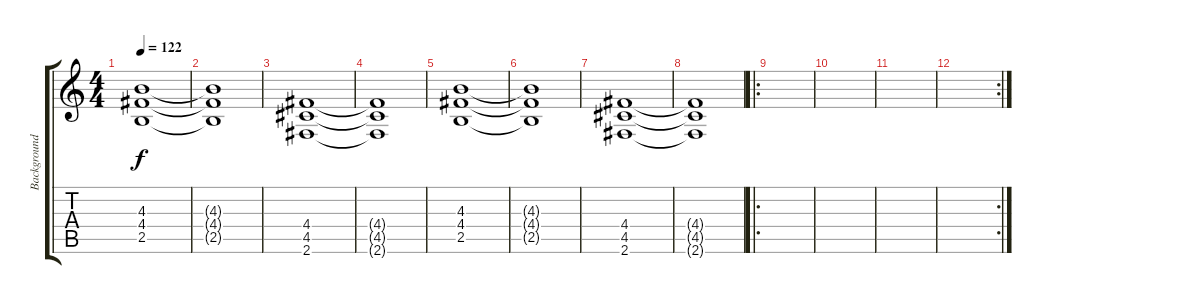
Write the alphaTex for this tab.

\track ("Background" "Background") {instrument distortionguitar}
\staff {score tabs}
\tuning (E4 B3 G3 D3 A2 E2) {hide}
\ts (4 4)
\tempo 122
\clef g2
\ks c
(4.3 4.4 2.5).1{dy f instrument stringensemble1} |
(4.3{t} 4.4{t} 2.5{t}).1 |
(4.4 4.5 2.6).1{instrument stringensemble1} |
(4.4{t} 4.5{t} 2.6{t}).1 |
(4.3 4.4 2.5).1{instrument stringensemble1} |
(4.3{t} 4.4{t} 2.5{t}).1 |
(4.4 4.5 2.6).1{instrument stringensemble1} |
(4.4{t} 4.5{t} 2.6{t}).1 |
\ro
|
|
|
\rc 2
